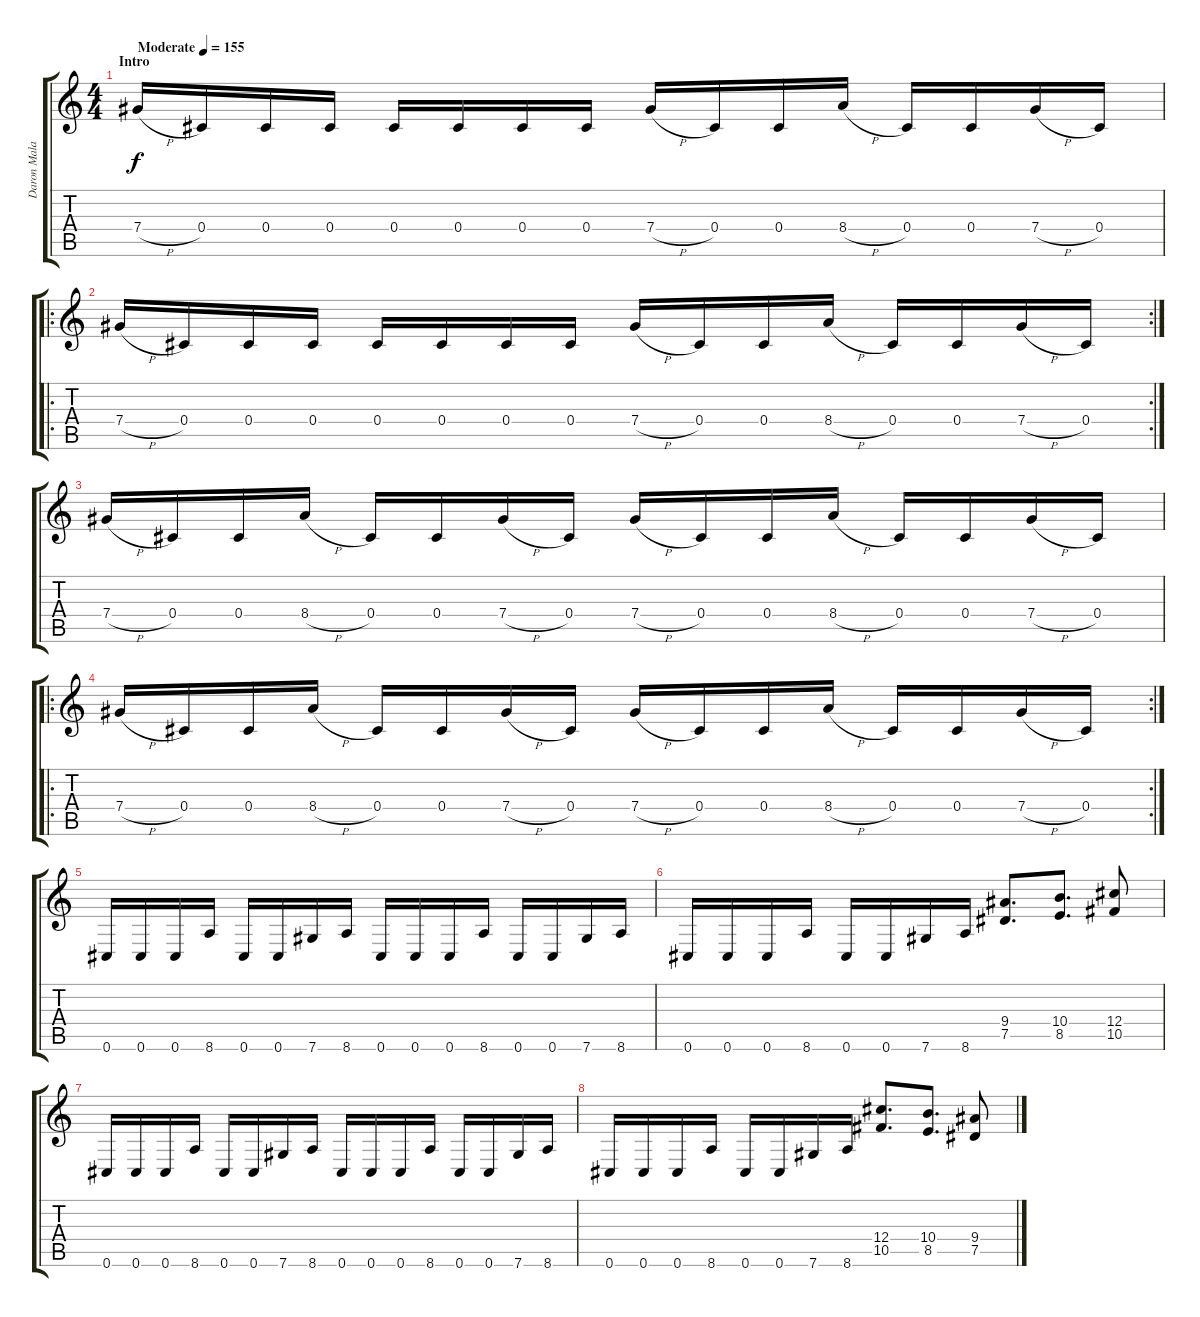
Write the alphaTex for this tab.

\track ("Daron Malakian" "Daron Mala") {instrument distortionguitar}
\staff {score tabs}
\tuning (Eb4 Bb3 Gb3 Db3 Ab2 Db2) {hide}
\ts (4 4)
\section ("" "Intro")
\tempo (155 "Moderate")
\clef g2
\ks c
7.4{h}.16{dy f instrument distortionguitar} 0.4.16 0.4.16 0.4.16 0.4.16 0.4.16 0.4.16 0.4.16 7.4{h}.16 0.4.16 0.4.16 8.4{h}.16 0.4.16 0.4.16 7.4{h}.16 0.4.16 |
\ro
\rc 2
7.4{h}.16 0.4.16 0.4.16 0.4.16 0.4.16 0.4.16 0.4.16 0.4.16 7.4{h}.16 0.4.16 0.4.16 8.4{h}.16 0.4.16 0.4.16 7.4{h}.16 0.4.16 |
7.4{h}.16 0.4.16 0.4.16 8.4{h}.16 0.4.16 0.4.16 7.4{h}.16 0.4.16 7.4{h}.16 0.4.16 0.4.16 8.4{h}.16 0.4.16 0.4.16 7.4{h}.16 0.4.16 |
\ro
\rc 2
7.4{h}.16 0.4.16 0.4.16 8.4{h}.16 0.4.16 0.4.16 7.4{h}.16 0.4.16 7.4{h}.16 0.4.16 0.4.16 8.4{h}.16 0.4.16 0.4.16 7.4{h}.16 0.4.16 |
0.6.16 0.6.16 0.6.16 8.6.16 0.6.16 0.6.16 7.6.16 8.6.16 0.6.16 0.6.16 0.6.16 8.6.16 0.6.16 0.6.16 7.6.16 8.6.16 |
0.6.16 0.6.16 0.6.16 8.6.16 0.6.16 0.6.16 7.6.16 8.6.16 (9.4 7.5).8{d} (10.4 8.5).8{d} (12.4 10.5).8 |
0.6.16 0.6.16 0.6.16 8.6.16 0.6.16 0.6.16 7.6.16 8.6.16 0.6.16 0.6.16 0.6.16 8.6.16 0.6.16 0.6.16 7.6.16 8.6.16 |
0.6.16 0.6.16 0.6.16 8.6.16 0.6.16 0.6.16 7.6.16 8.6.16 (12.4 10.5).8{d} (10.4 8.5).8{d} (9.4 7.5).8
